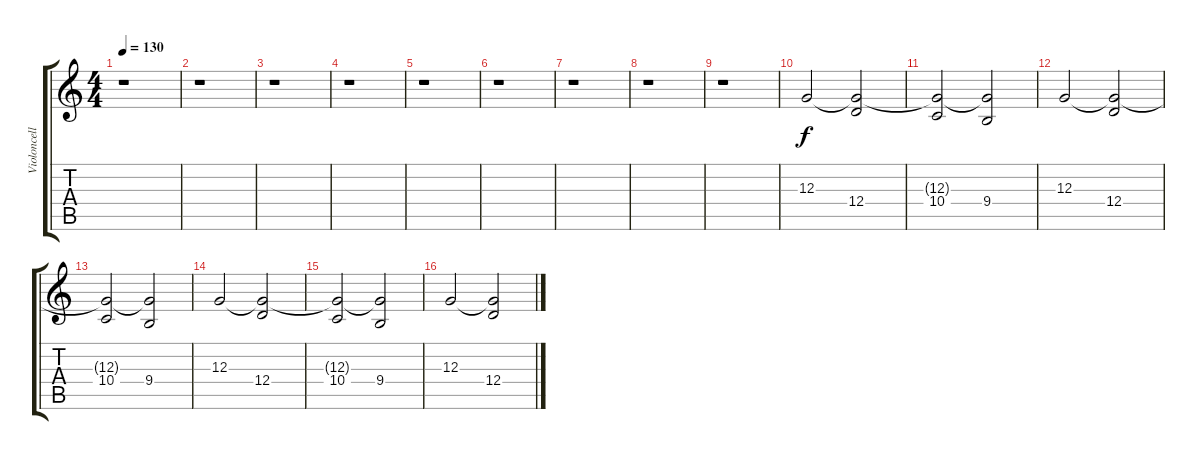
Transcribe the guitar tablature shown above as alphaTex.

\track ("Violoncello" "Violoncell") {instrument cello}
\staff {score tabs}
\tuning (E4 B3 G3 D3 A2 E2) {hide}
\ts (4 4)
\tempo 130
\clef g2
\ks c
r.1{dy f} |
r.1 |
r.1 |
r.1 |
r.1 |
r.1 |
r.1 |
r.1 |
r.1 |
12.3.2{volume 7} (12.3{t} 12.4).2 |
(12.3{t} 10.4).2 (12.3{t} 9.4).2 |
12.3.2 (12.3{t} 12.4).2 |
(12.3{t} 10.4).2 (12.3{t} 9.4).2 |
12.3.2 (12.3{t} 12.4).2 |
(12.3{t} 10.4).2 (12.3{t} 9.4).2 |
12.3.2 (12.3{t} 12.4).2
